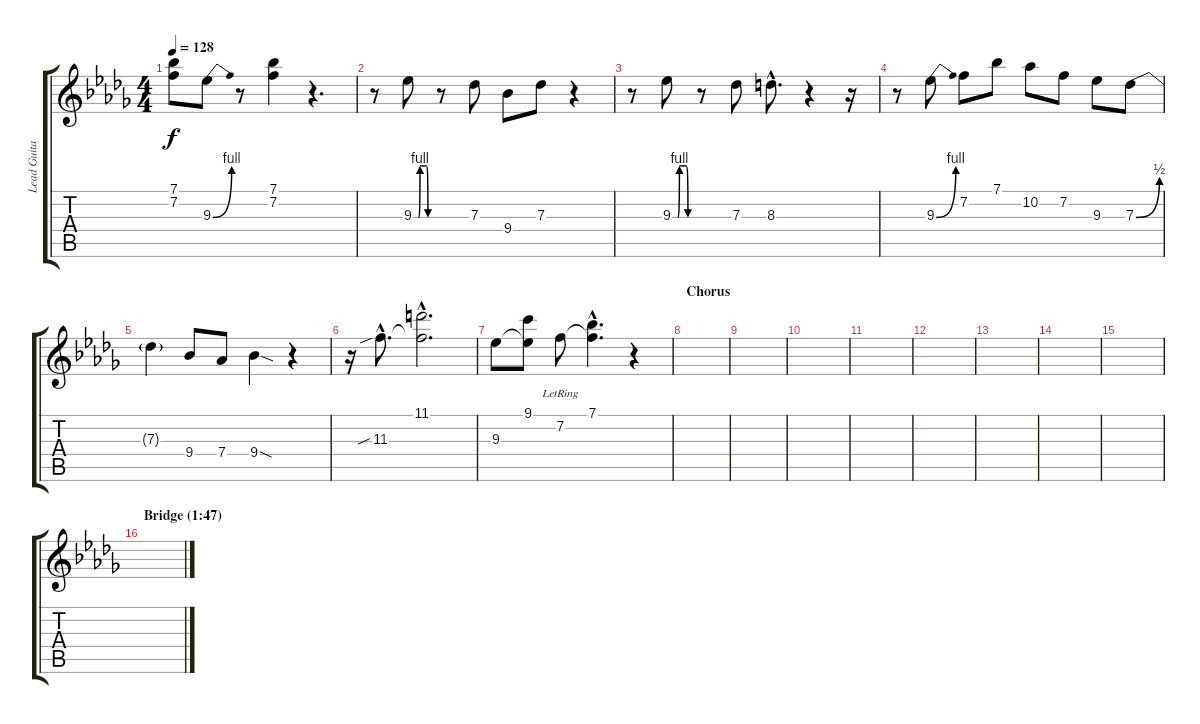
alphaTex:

\track ("Lead Guitar" "Lead Guita") {instrument overdrivenguitar}
\staff {score tabs}
\tuning (Eb4 Bb3 Gb3 Db3 Ab2 Eb2) {hide}
\ts (4 4)
\tempo 128
\clef g2
\ks bbminor
(7.1 7.2).8{dy f} 9.3{be (bend 0 0 60 4)}.8 r.8 (7.1 7.2).4 r.4{d} |
r.8 9.3{be (custom 0 0 15 0 20 4 25 4 35 4 40 4 45 0 60 0)}.8 r.8 7.3.8 9.4.8 7.3.8 r.4 |
r.8 9.3{be (custom 0 0 15 0 20 4 40 4 45 0 60 0)}.8 r.8 7.3.8 8.3{hac}.8{d} r.4 r.16 |
r.8 9.3{be (bend 0 0 60 4)}.8 7.2.8 7.1.8 10.2.8 7.2.8 9.3.8 7.3{be (bend 0 0 60 2)}.8 |
7.3{t}.4 9.4.8 7.4.8 9.4{sod}.4 r.4 |
r.16 11.3{sib hac}.8{d} (11.1{hac} 11.3{hac t}).2{d} |
9.3.8 (9.1 9.3{t}).8 7.2{lr}.8 (7.1{hac} 7.2{hac t}).4{d} r.4 |
\section ("" "Chorus")
|
|
|
|
|
|
|
|
\section ("" "Bridge (1:47)")
